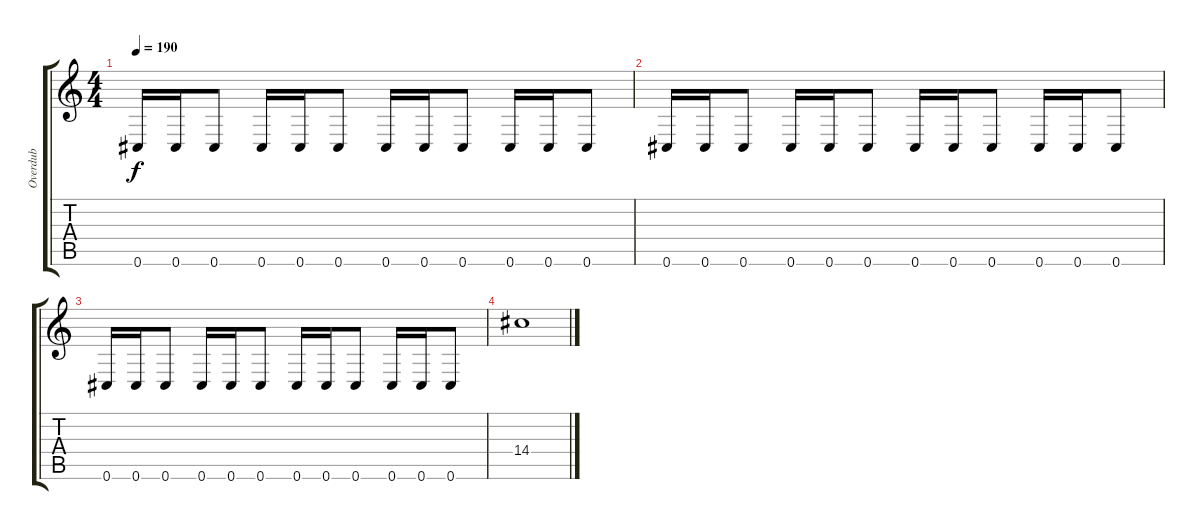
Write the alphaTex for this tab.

\track ("Overdub" "Overdub") {instrument distortionguitar}
\staff {score tabs}
\tuning (Db4 Ab3 E3 B2 Gb2 Db2) {hide}
\ts (4 4)
\tempo 190
\clef g2
\ks c
0.6.16{dy f} 0.6.16 0.6.8 0.6.16 0.6.16 0.6.8 0.6.16 0.6.16 0.6.8 0.6.16 0.6.16 0.6.8 |
0.6.16 0.6.16 0.6.8 0.6.16 0.6.16 0.6.8 0.6.16 0.6.16 0.6.8 0.6.16 0.6.16 0.6.8 |
0.6.16 0.6.16 0.6.8 0.6.16 0.6.16 0.6.8 0.6.16 0.6.16 0.6.8 0.6.16 0.6.16 0.6.8 |
14.4.1
